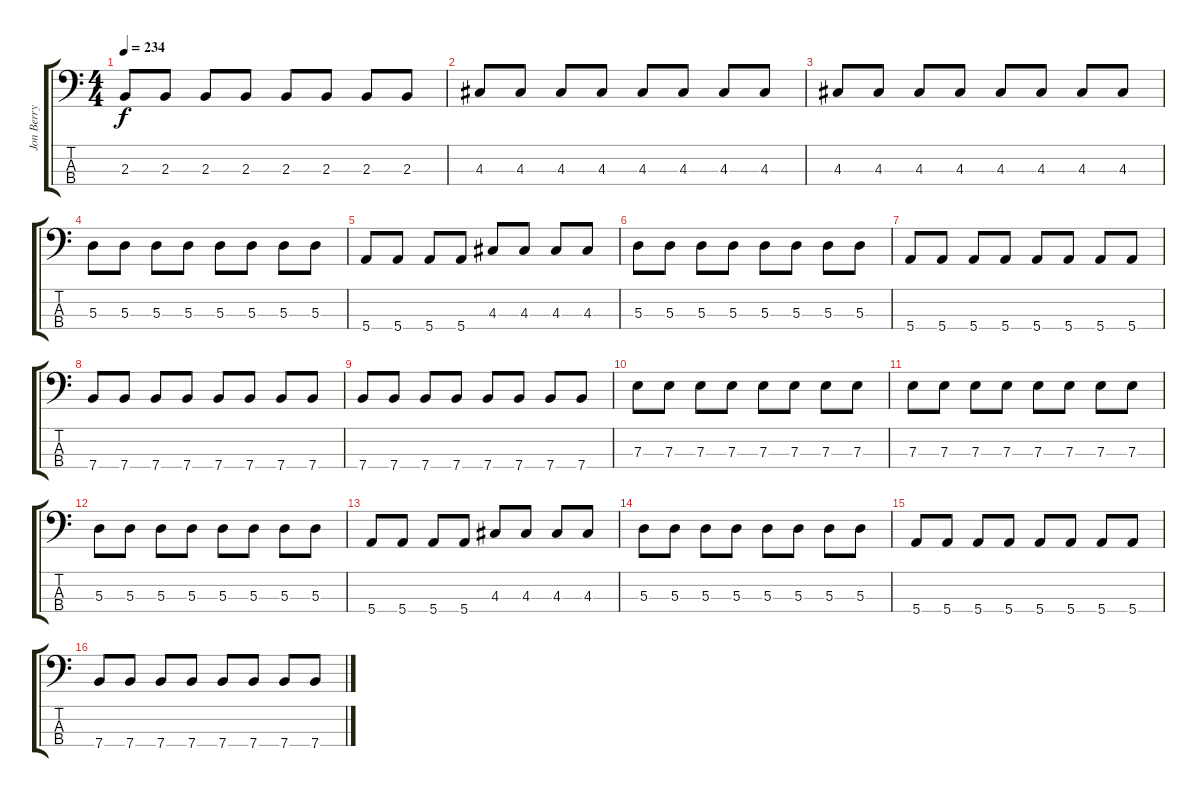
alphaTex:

\track ("Jon Berry" "Jon Berry") {instrument electricbasspick}
\staff {score tabs}
\tuning (G2 D2 A1 E1) {hide}
\ts (4 4)
\tempo 234
\clef f4
\ks c
2.3.8{dy f} 2.3.8 2.3.8 2.3.8 2.3.8 2.3.8 2.3.8 2.3.8 |
4.3.8 4.3.8 4.3.8 4.3.8 4.3.8 4.3.8 4.3.8 4.3.8 |
4.3.8 4.3.8 4.3.8 4.3.8 4.3.8 4.3.8 4.3.8 4.3.8 |
5.3.8 5.3.8 5.3.8 5.3.8 5.3.8 5.3.8 5.3.8 5.3.8 |
5.4.8 5.4.8 5.4.8 5.4.8 4.3.8 4.3.8 4.3.8 4.3.8 |
5.3.8 5.3.8 5.3.8 5.3.8 5.3.8 5.3.8 5.3.8 5.3.8 |
5.4.8 5.4.8 5.4.8 5.4.8 5.4.8 5.4.8 5.4.8 5.4.8 |
7.4.8 7.4.8 7.4.8 7.4.8 7.4.8 7.4.8 7.4.8 7.4.8 |
7.4.8 7.4.8 7.4.8 7.4.8 7.4.8 7.4.8 7.4.8 7.4.8 |
7.3.8 7.3.8 7.3.8 7.3.8 7.3.8 7.3.8 7.3.8 7.3.8 |
7.3.8 7.3.8 7.3.8 7.3.8 7.3.8 7.3.8 7.3.8 7.3.8 |
5.3.8 5.3.8 5.3.8 5.3.8 5.3.8 5.3.8 5.3.8 5.3.8 |
5.4.8 5.4.8 5.4.8 5.4.8 4.3.8 4.3.8 4.3.8 4.3.8 |
5.3.8 5.3.8 5.3.8 5.3.8 5.3.8 5.3.8 5.3.8 5.3.8 |
5.4.8 5.4.8 5.4.8 5.4.8 5.4.8 5.4.8 5.4.8 5.4.8 |
7.4.8 7.4.8 7.4.8 7.4.8 7.4.8 7.4.8 7.4.8 7.4.8
